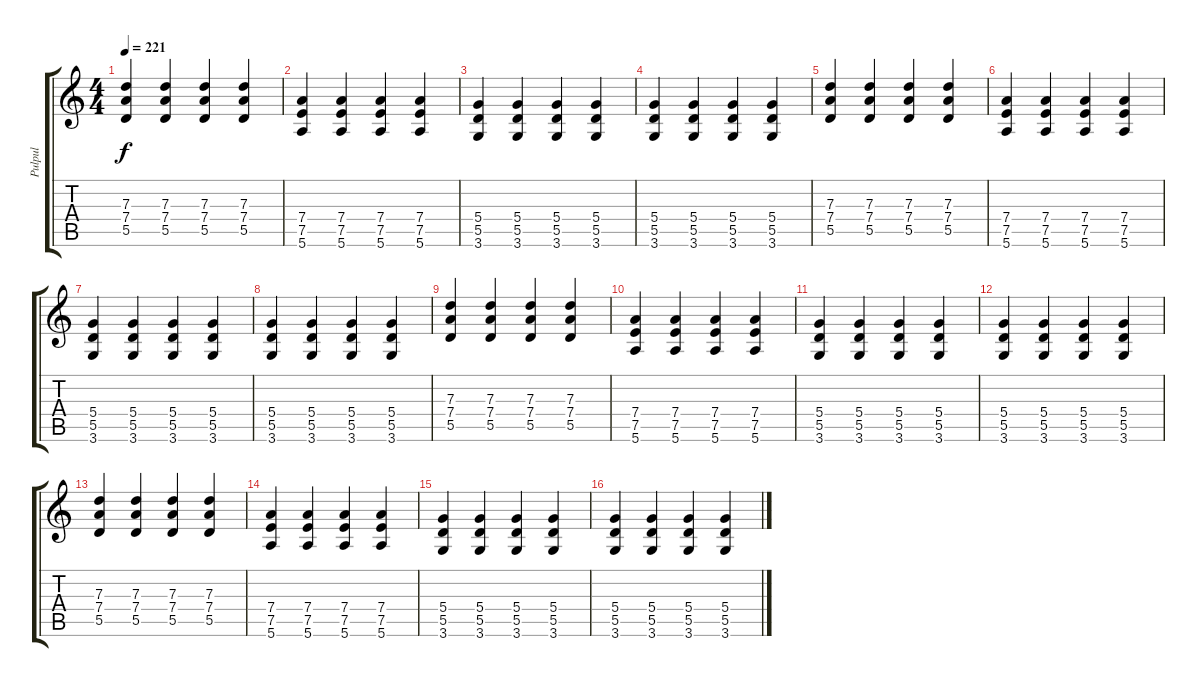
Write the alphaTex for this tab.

\track ("Pulpul" "Pulpul") {instrument overdrivenguitar}
\staff {score tabs}
\tuning (E4 B3 G3 D3 A2 E2) {hide}
\ts (4 4)
\tempo 221
\clef g2
\ks c
(7.3 7.4 5.5).4{dy f volume 10} (7.3 7.4 5.5).4 (7.3 7.4 5.5).4 (7.3 7.4 5.5).4 |
(7.4 7.5 5.6).4 (7.4 7.5 5.6).4 (7.4 7.5 5.6).4 (7.4 7.5 5.6).4 |
(5.4 5.5 3.6).4 (5.4 5.5 3.6).4 (5.4 5.5 3.6).4 (5.4 5.5 3.6).4 |
(5.4 5.5 3.6).4 (5.4 5.5 3.6).4 (5.4 5.5 3.6).4 (5.4 5.5 3.6).4 |
(7.3 7.4 5.5).4 (7.3 7.4 5.5).4 (7.3 7.4 5.5).4 (7.3 7.4 5.5).4 |
(7.4 7.5 5.6).4 (7.4 7.5 5.6).4 (7.4 7.5 5.6).4 (7.4 7.5 5.6).4 |
(5.4 5.5 3.6).4 (5.4 5.5 3.6).4 (5.4 5.5 3.6).4 (5.4 5.5 3.6).4 |
(5.4 5.5 3.6).4 (5.4 5.5 3.6).4 (5.4 5.5 3.6).4 (5.4 5.5 3.6).4 |
(7.3 7.4 5.5).4 (7.3 7.4 5.5).4 (7.3 7.4 5.5).4 (7.3 7.4 5.5).4 |
(7.4 7.5 5.6).4 (7.4 7.5 5.6).4 (7.4 7.5 5.6).4 (7.4 7.5 5.6).4 |
(5.4 5.5 3.6).4 (5.4 5.5 3.6).4 (5.4 5.5 3.6).4 (5.4 5.5 3.6).4 |
(5.4 5.5 3.6).4 (5.4 5.5 3.6).4 (5.4 5.5 3.6).4 (5.4 5.5 3.6).4 |
(7.3 7.4 5.5).4 (7.3 7.4 5.5).4 (7.3 7.4 5.5).4 (7.3 7.4 5.5).4 |
(7.4 7.5 5.6).4 (7.4 7.5 5.6).4 (7.4 7.5 5.6).4 (7.4 7.5 5.6).4 |
(5.4 5.5 3.6).4 (5.4 5.5 3.6).4 (5.4 5.5 3.6).4 (5.4 5.5 3.6).4 |
(5.4 5.5 3.6).4 (5.4 5.5 3.6).4 (5.4 5.5 3.6).4 (5.4 5.5 3.6).4
